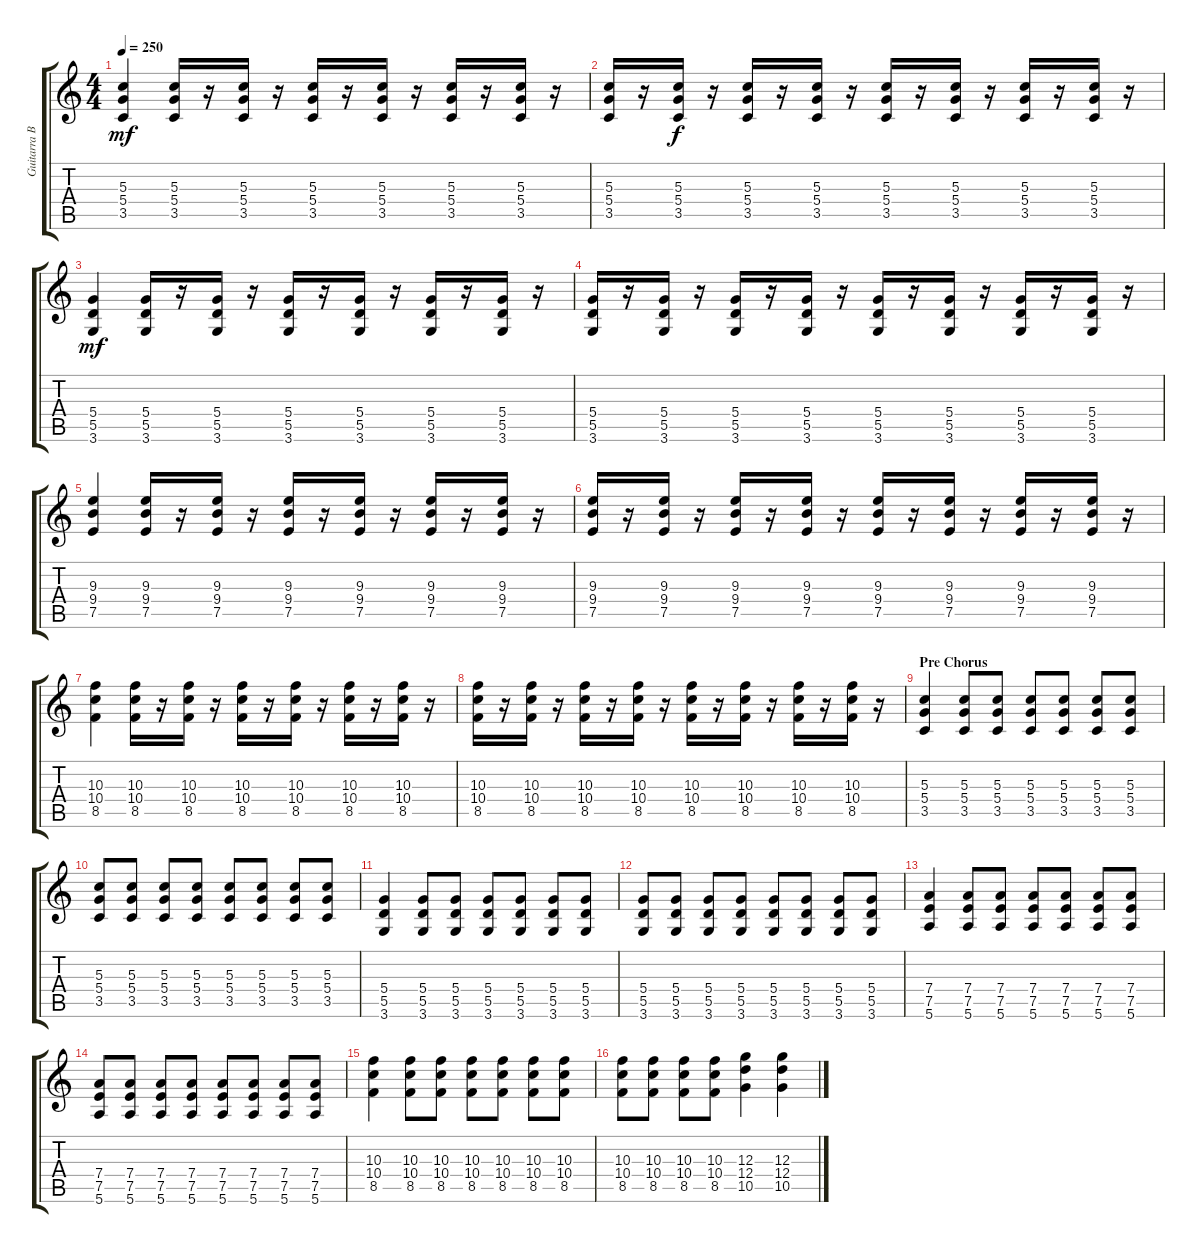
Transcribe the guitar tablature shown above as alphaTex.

\track ("Guitarra Base" "Guitarra B") {instrument distortionguitar}
\staff {score tabs}
\tuning (E4 B3 G3 D3 A2 E2) {hide}
\ts (4 4)
\tempo 250
\clef g2
\ks c
(5.3 5.4 3.5).4{dy mf} (5.3 5.4 3.5).16 r.16 (5.3 5.4 3.5).16 r.16 (5.3 5.4 3.5).16 r.16 (5.3 5.4 3.5).16 r.16 (5.3 5.4 3.5).16 r.16 (5.3 5.4 3.5).16 r.16 |
(5.3 5.4 3.5).16 r.16 (5.3 5.4 3.5).16{dy f} r.16 (5.3 5.4 3.5).16 r.16 (5.3 5.4 3.5).16 r.16 (5.3 5.4 3.5).16 r.16 (5.3 5.4 3.5).16 r.16 (5.3 5.4 3.5).16 r.16 (5.3 5.4 3.5).16 r.16 |
(5.4 5.5 3.6).4{dy mf} (5.4 5.5 3.6).16 r.16 (5.4 5.5 3.6).16 r.16 (5.4 5.5 3.6).16 r.16 (5.4 5.5 3.6).16 r.16 (5.4 5.5 3.6).16 r.16 (5.4 5.5 3.6).16 r.16 |
(5.4 5.5 3.6).16 r.16 (5.4 5.5 3.6).16 r.16 (5.4 5.5 3.6).16 r.16 (5.4 5.5 3.6).16 r.16 (5.4 5.5 3.6).16 r.16 (5.4 5.5 3.6).16 r.16 (5.4 5.5 3.6).16 r.16 (5.4 5.5 3.6).16 r.16 |
(9.3 9.4 7.5).4 (9.3 9.4 7.5).16 r.16 (9.3 9.4 7.5).16 r.16 (9.3 9.4 7.5).16 r.16 (9.3 9.4 7.5).16 r.16 (9.3 9.4 7.5).16 r.16 (9.3 9.4 7.5).16 r.16 |
(9.3 9.4 7.5).16 r.16 (9.3 9.4 7.5).16 r.16 (9.3 9.4 7.5).16 r.16 (9.3 9.4 7.5).16 r.16 (9.3 9.4 7.5).16 r.16 (9.3 9.4 7.5).16 r.16 (9.3 9.4 7.5).16 r.16 (9.3 9.4 7.5).16 r.16 |
(10.3 10.4 8.5).4 (10.3 10.4 8.5).16 r.16 (10.3 10.4 8.5).16 r.16 (10.3 10.4 8.5).16 r.16 (10.3 10.4 8.5).16 r.16 (10.3 10.4 8.5).16 r.16 (10.3 10.4 8.5).16 r.16 |
(10.3 10.4 8.5).16 r.16 (10.3 10.4 8.5).16 r.16 (10.3 10.4 8.5).16 r.16 (10.3 10.4 8.5).16 r.16 (10.3 10.4 8.5).16 r.16 (10.3 10.4 8.5).16 r.16 (10.3 10.4 8.5).16 r.16 (10.3 10.4 8.5).16 r.16 |
\section ("" "Pre Chorus")
(5.3 5.4 3.5).4 (5.3 5.4 3.5).8 (5.3 5.4 3.5).8 (5.3 5.4 3.5).8 (5.3 5.4 3.5).8 (5.3 5.4 3.5).8 (5.3 5.4 3.5).8 |
(5.3 5.4 3.5).8 (5.3 5.4 3.5).8 (5.3 5.4 3.5).8 (5.3 5.4 3.5).8 (5.3 5.4 3.5).8 (5.3 5.4 3.5).8 (5.3 5.4 3.5).8 (5.3 5.4 3.5).8 |
(5.4 5.5 3.6).4 (5.4 5.5 3.6).8 (5.4 5.5 3.6).8 (5.4 5.5 3.6).8 (5.4 5.5 3.6).8 (5.4 5.5 3.6).8 (5.4 5.5 3.6).8 |
(5.4 5.5 3.6).8 (5.4 5.5 3.6).8 (5.4 5.5 3.6).8 (5.4 5.5 3.6).8 (5.4 5.5 3.6).8 (5.4 5.5 3.6).8 (5.4 5.5 3.6).8 (5.4 5.5 3.6).8 |
(7.4 7.5 5.6).4 (7.4 7.5 5.6).8 (7.4 7.5 5.6).8 (7.4 7.5 5.6).8 (7.4 7.5 5.6).8 (7.4 7.5 5.6).8 (7.4 7.5 5.6).8 |
(7.4 7.5 5.6).8 (7.4 7.5 5.6).8 (7.4 7.5 5.6).8 (7.4 7.5 5.6).8 (7.4 7.5 5.6).8 (7.4 7.5 5.6).8 (7.4 7.5 5.6).8 (7.4 7.5 5.6).8 |
(10.3 10.4 8.5).4 (10.3 10.4 8.5).8 (10.3 10.4 8.5).8 (10.3 10.4 8.5).8 (10.3 10.4 8.5).8 (10.3 10.4 8.5).8 (10.3 10.4 8.5).8 |
(10.3 10.4 8.5).8 (10.3 10.4 8.5).8 (10.3 10.4 8.5).8 (10.3 10.4 8.5).8 (12.3 12.4 10.5).4 (12.3 12.4 10.5).4
